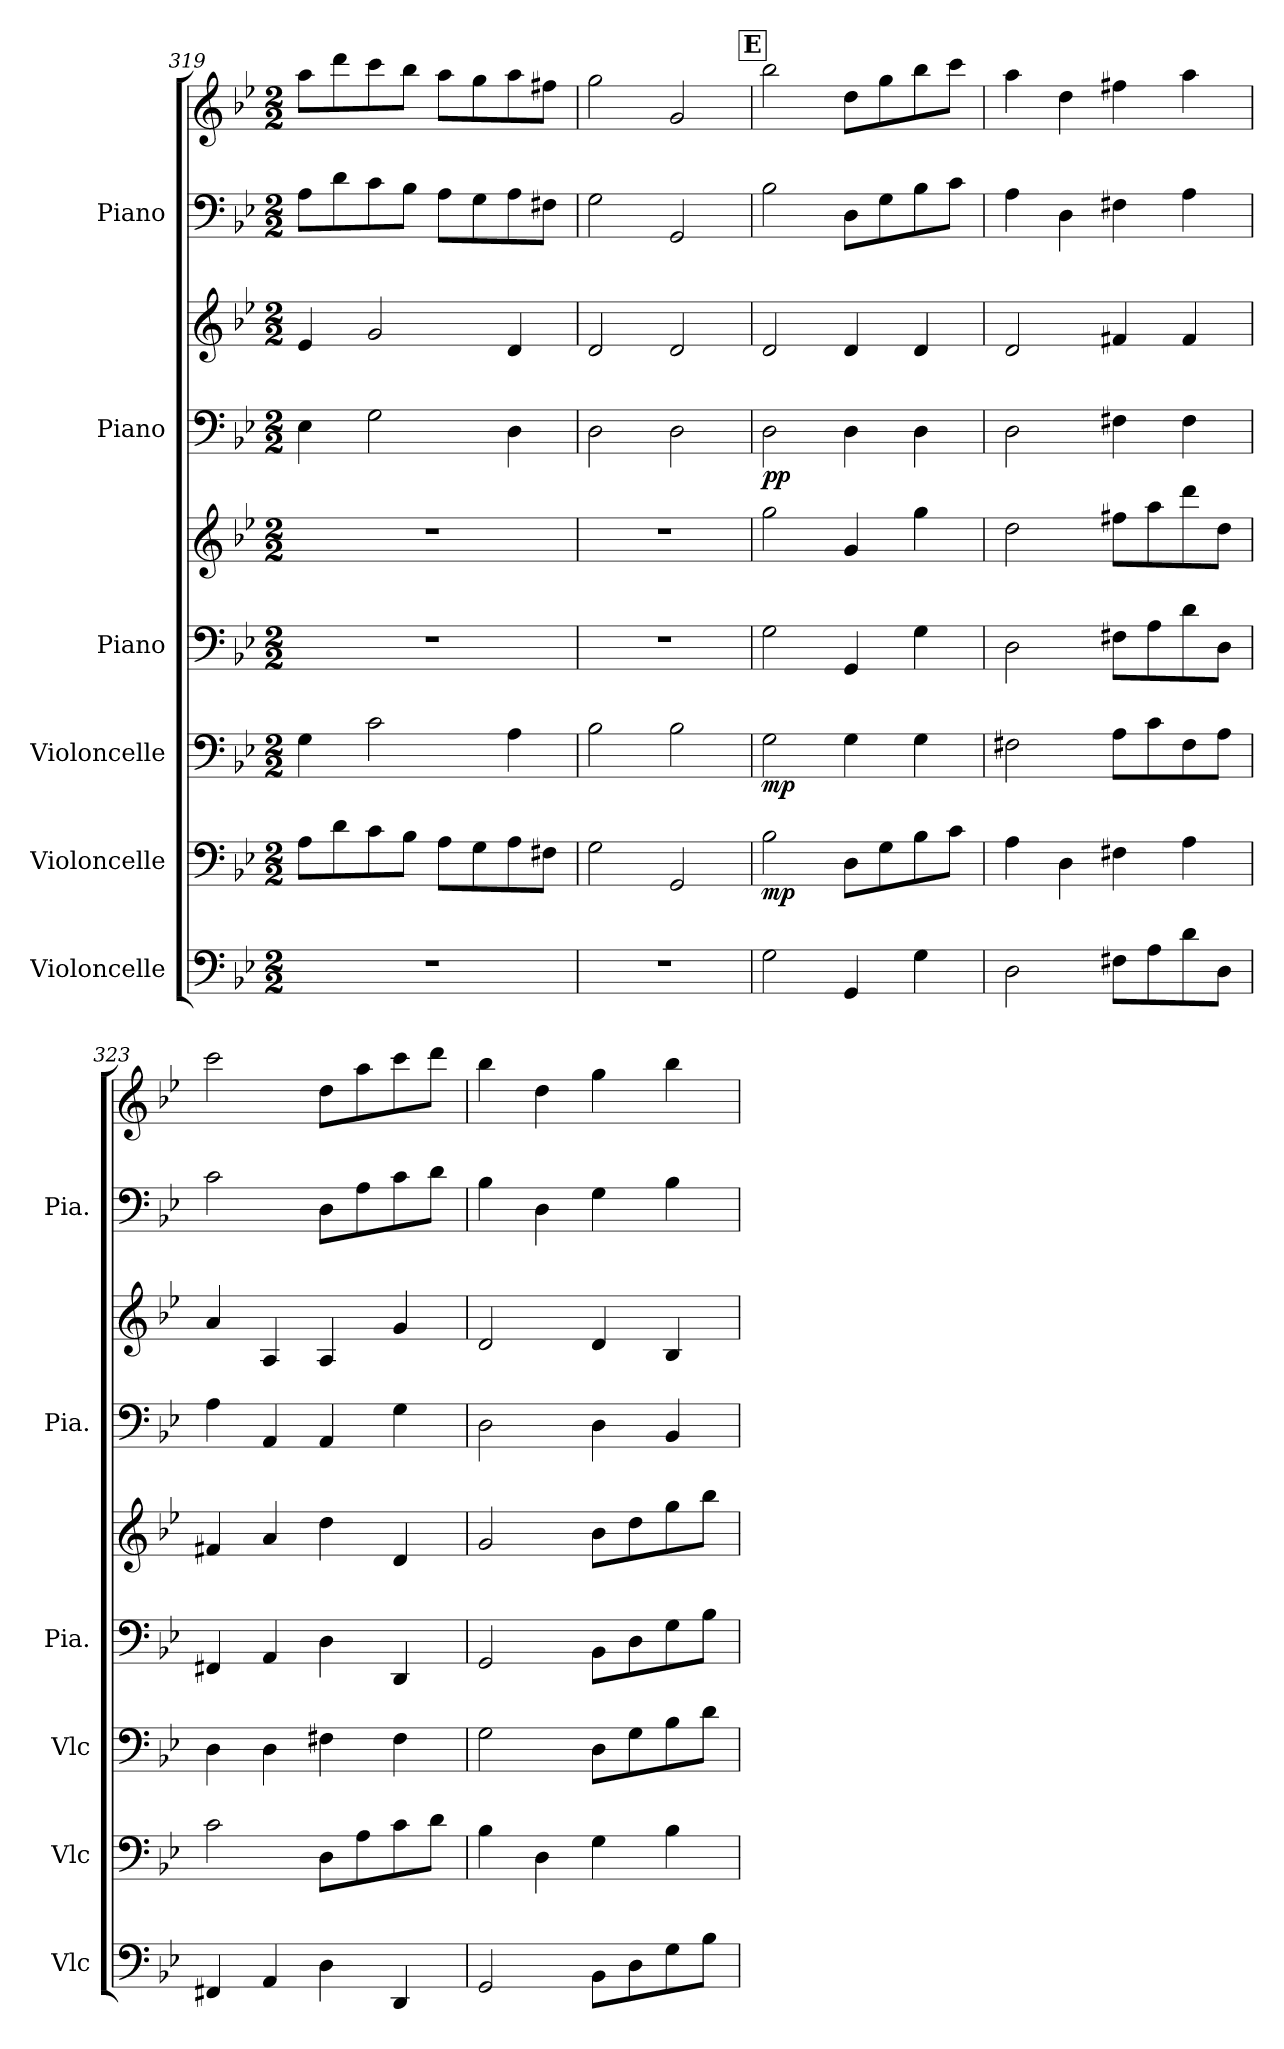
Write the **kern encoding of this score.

**kern	**kern	**dynam	**kern	**dynam	**kern	**kern	**kern	**kern	**dynam	**kern	**kern	**dynam
*part6	*part5	*part5	*part4	*part4	*part3	*part3	*part2	*part2	*part2	*part1	*part1	*part1
*staff9	*staff8	*staff8	*staff7	*staff7	*staff6	*staff5	*staff4	*staff3	*staff3/4	*staff2	*staff1	*staff1/2
*I"Violoncelle	*I"Violoncelle	*	*I"Violoncelle	*	*I"Piano	*	*I"Piano	*	*	*I"Piano	*	*
*I'Vlc	*I'Vlc	*	*I'Vlc	*	*I'Pia.	*	*I'Pia.	*	*	*I'Pia.	*	*
!!LO:PB:g=z
*clefF4	*clefF4	*	*clefF4	*	*clefF4	*clefG2	*clefF4	*clefG2	*	*clefF4	*clefG2	*
*k[b-e-]	*k[b-e-]	*	*k[b-e-]	*	*k[b-e-]	*k[b-e-]	*k[b-e-]	*k[b-e-]	*	*k[b-e-]	*k[b-e-]	*
*M2/2	*M2/2	*	*M2/2	*	*M2/2	*M2/2	*M2/2	*M2/2	*	*M2/2	*M2/2	*
=319	=319	=319	=319	=319	=319	=319	=319	=319	=319	=319	=319	=319
1r	8A\L	.	4G\	.	1r	1r	4E-\	4e-/	.	8A\L	8aa\L	.
.	8d\	.	.	.	.	.	.	.	.	8d\	8ddd\	.
.	8c\	.	2c\	.	.	.	2G\	2g/	.	8c\	8ccc\	.
.	8B-\J	.	.	.	.	.	.	.	.	8B-\J	8bb-\J	.
.	8A\L	.	.	.	.	.	.	.	.	8A\L	8aa\L	.
.	8G\	.	.	.	.	.	.	.	.	8G\	8gg\	.
.	8A\	.	4A\	.	.	.	4D\	4d/	.	8A\	8aa\	.
.	8F#X\J	.	.	.	.	.	.	.	.	8F#X\J	8ff#X\J	.
=320	=320	=320	=320	=320	=320	=320	=320	=320	=320	=320	=320	=320
1r	2G\	.	2B-\	.	1r	1r	2D\	2d/	.	2G\	2gg\	.
.	2GG/	.	2B-\	.	.	.	2D\	2d/	.	2GG/	2g/	.
!!LO:REH:place=s1:a:B:fs=14:t=E
=321	=321	=321	=321	=321	=321	=321	=321	=321	=321	=321	=321	=321
!	!	!LO:DY:b	!	!LO:DY:b	!	!	!	!	!LO:DY:b=2	!	!	!
!	!	!	!	!	!	!	!	!	!LO:DY:n=1:b	!	!	!LO:DY:b=2
!	!	!	!	!	!	!	!	!	!	!	!	!LO:DY:n=1:b
2G\	2B-\	mp	2G\	mp	2G\	2gg\	2D\	2d/	p p	2B-\	2bb-\	mp mp
4GG/	8D\L	.	4G\	.	4GG/	4g/	4D\	4d/	.	8D\L	8dd\L	.
.	8G\	.	.	.	.	.	.	.	.	8G\	8gg\	.
4G\	8B-\	.	4G\	.	4G\	4gg\	4D\	4d/	.	8B-\	8bb-\	.
.	8c\J	.	.	.	.	.	.	.	.	8c\J	8ccc\J	.
=322	=322	=322	=322	=322	=322	=322	=322	=322	=322	=322	=322	=322
2D\	4A\	.	2F#X\	.	2D\	2dd\	2D\	2d/	.	4A\	4aa\	.
.	4D\	.	.	.	.	.	.	.	.	4D\	4dd\	.
8F#X\L	4F#X\	.	8A\L	.	8F#X\L	8ff#X\L	4F#X\	4f#X/	.	4F#X\	4ff#X\	.
8A\	.	.	8c\	.	8A\	8aa\	.	.	.	.	.	.
8d\	4A\	.	8F#\	.	8d\	8ddd\	4F#\	4f#/	.	4A\	4aa\	.
8D\J	.	.	8A\J	.	8D\J	8dd\J	.	.	.	.	.	.
=323	=323	=323	=323	=323	=323	=323	=323	=323	=323	=323	=323	=323
4FF#X/	2c\	.	4D\	.	4FF#X/	4f#X/	4A\	4a/	.	2c\	2ccc\	.
4AA/	.	.	4D\	.	4AA/	4a/	4AA/	4A/	.	.	.	.
4D\	8D\L	.	4F#X\	.	4D\	4dd\	4AA/	4A/	.	8D\L	8dd\L	.
.	8A\	.	.	.	.	.	.	.	.	8A\	8aa\	.
4DD/	8c\	.	4F#\	.	4DD/	4d/	4G\	4g/	.	8c\	8ccc\	.
.	8d\J	.	.	.	.	.	.	.	.	8d\J	8ddd\J	.
=324	=324	=324	=324	=324	=324	=324	=324	=324	=324	=324	=324	=324
2GG/	4B-\	.	2G\	.	2GG/	2g/	2D\	2d/	.	4B-\	4bb-\	.
.	4D\	.	.	.	.	.	.	.	.	4D\	4dd\	.
8BB-\L	4G\	.	8D\L	.	8BB-\L	8b-\L	4D\	4d/	.	4G\	4gg\	.
8D\	.	.	8G\	.	8D\	8dd\	.	.	.	.	.	.
8G\	4B-\	.	8B-\	.	8G\	8gg\	4BB-/	4B-/	.	4B-\	4bb-\	.
8B-\J	.	.	8d\J	.	8B-\J	8bb-\J	.	.	.	.	.	.
=	=	=	=	=	=	=	=	=	=	=	=	=
*-	*-	*-	*-	*-	*-	*-	*-	*-	*-	*-	*-	*-
